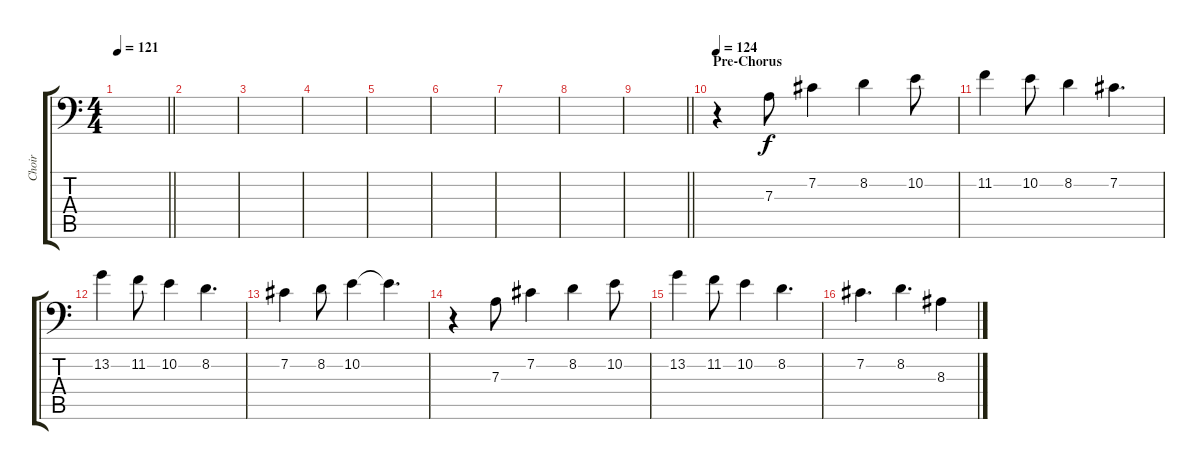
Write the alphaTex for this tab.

\track ("Choir" "Choir") {instrument stringensemble2}
\staff {score tabs}
\tuning (B3 Gb3 D3 A2 E2 A1) {hide}
\ts (4 4)
\tempo 121
\clef f4
\barLineRight lightlight
\ks c
|
\section ("" "")
|
|
|
|
|
|
|
\barLineRight lightlight
|
\section ("" "Pre-Chorus")
\tempo 124
r.4 7.3.8 7.2.4 8.2.4 10.2.8 |
11.2.4 10.2.8 8.2.4 7.2.4{d} |
13.2.4 11.2.8 10.2.4 8.2.4{d} |
7.2.4 8.2.8 10.2.4 10.2{t}.4{d} |
r.4 7.3.8 7.2.4 8.2.4 10.2.8 |
13.2.4 11.2.8 10.2.4 8.2.4{d} |
7.2.4{d} 8.2.4{d} 8.3.4
